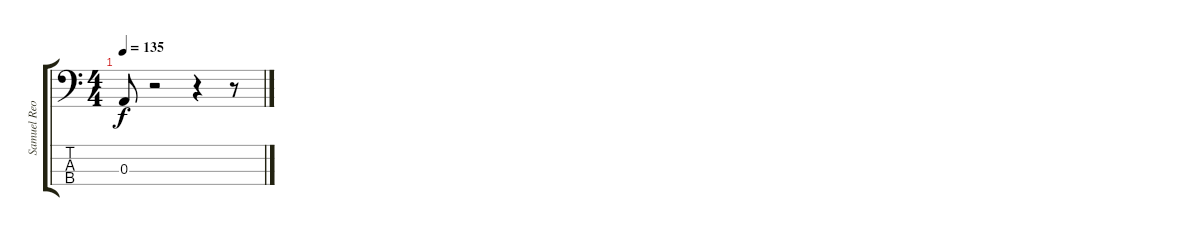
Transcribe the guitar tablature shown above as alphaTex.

\track ("Samuel Reoli" "Samuel Reo") {instrument electricbassfinger}
\staff {score tabs}
\tuning (G2 D2 A1 E1) {hide}
\ts (4 4)
\tempo 135
\clef f4
\ks c
0.3.8{dy f} r.2 r.4 r.8
